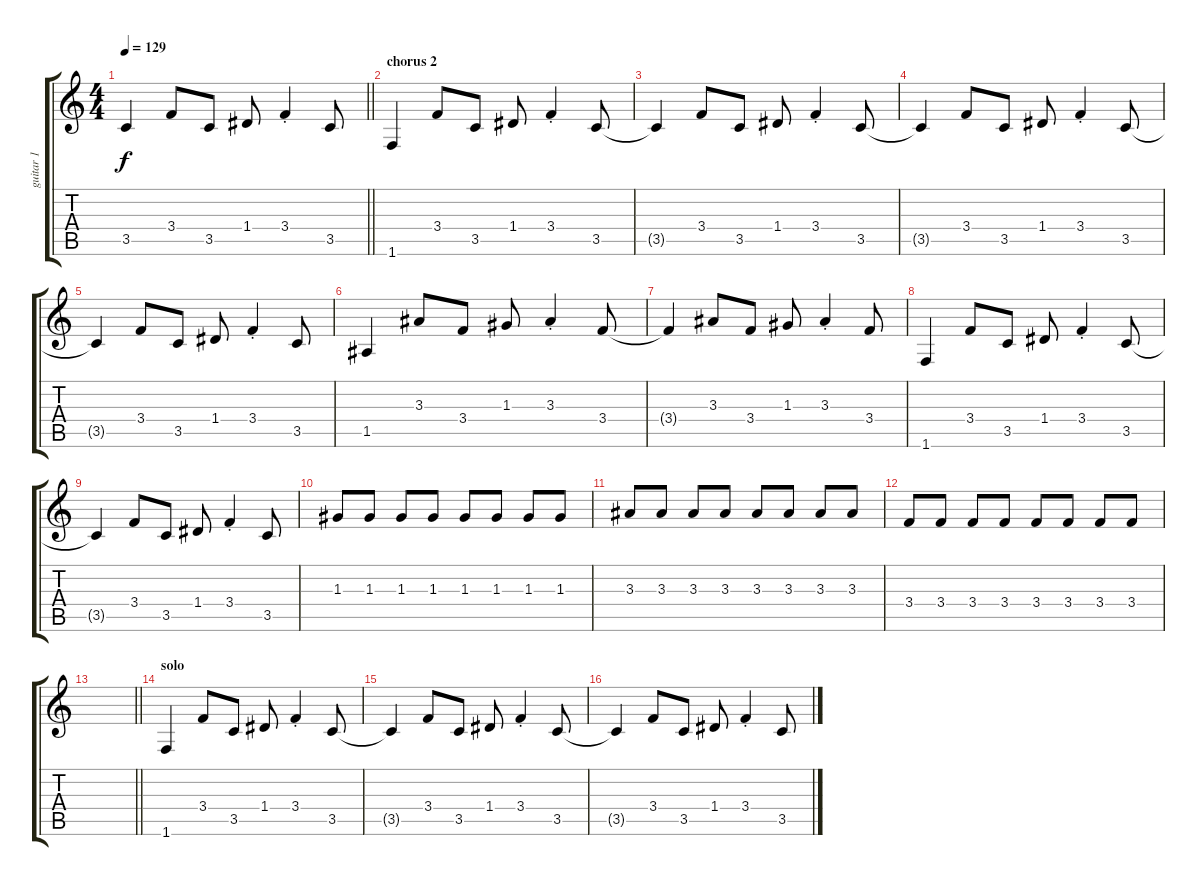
\track ("guitar 1" "guitar 1") {instrument electricguitarclean}
\staff {score tabs}
\tuning (E4 B3 G3 D3 A2 E2) {hide}
\ts (4 4)
\tempo 129
\clef g2
\barLineRight lightlight
\ks c
3.5{t}.4{dy f} 3.4.8 3.5.8 1.4.8 3.4{st}.4 3.5.8 |
\section ("" "chorus 2")
1.6.4 3.4.8 3.5.8 1.4.8 3.4{st}.4 3.5.8 |
3.5{t}.4 3.4.8 3.5.8 1.4.8 3.4{st}.4 3.5.8 |
3.5{t}.4 3.4.8 3.5.8 1.4.8 3.4{st}.4 3.5.8 |
3.5{t}.4 3.4.8 3.5.8 1.4.8 3.4{st}.4 3.5.8 |
1.5.4 3.3.8 3.4.8 1.3.8 3.3{st}.4 3.4.8 |
3.4{t}.4 3.3.8 3.4.8 1.3.8 3.3{st}.4 3.4.8 |
1.6.4 3.4.8 3.5.8 1.4.8 3.4{st}.4 3.5.8 |
3.5{t}.4 3.4.8 3.5.8 1.4.8 3.4{st}.4 3.5.8 |
1.3.8 1.3.8 1.3.8 1.3.8 1.3.8 1.3.8 1.3.8 1.3.8 |
3.3.8 3.3.8 3.3.8 3.3.8 3.3.8 3.3.8 3.3.8 3.3.8 |
3.4.8 3.4.8 3.4.8 3.4.8 3.4.8 3.4.8 3.4.8 3.4.8 |
\barLineRight lightlight
|
\section ("" "solo")
1.6.4{volume 15} 3.4.8 3.5.8 1.4.8 3.4{st}.4 3.5.8 |
3.5{t}.4 3.4.8 3.5.8 1.4.8 3.4{st}.4 3.5.8 |
3.5{t}.4 3.4.8 3.5.8 1.4.8 3.4{st}.4 3.5.8
